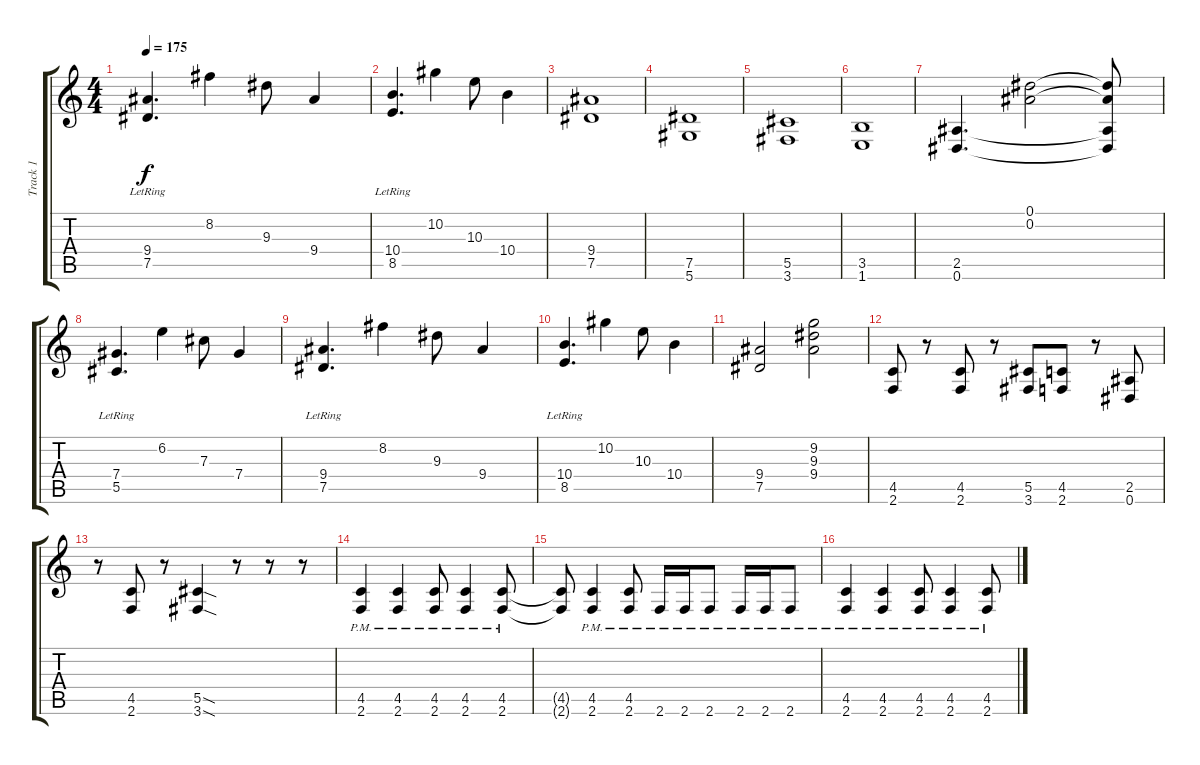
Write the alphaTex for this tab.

\track ("Track 1" "Track 1") {instrument overdrivenguitar}
\staff {score tabs}
\tuning (Eb4 Bb3 Gb3 Db3 Ab2 Eb2) {hide}
\ts (4 4)
\tempo 175
\clef g2
\ks c
(9.4{lr} 7.5{lr}).4{d dy f} 8.2.4 9.3.8 9.4.4 |
(10.4{lr} 8.5{lr}).4{d} 10.2.4 10.3.8 10.4.4 |
(9.4 7.5).1 |
(7.5 5.6).1 |
(5.5 3.6).1 |
(3.5 1.6).1 |
(2.5 0.6).4{d} (0.1 0.2).2 (0.1{t} 0.2{t} 2.5{t} 0.6{t}).8 |
(7.4{lr} 5.5{lr}).4{d} 6.2.4 7.3.8 7.4.4 |
(9.4{lr} 7.5{lr}).4{d} 8.2.4 9.3.8 9.4.4 |
(10.4{lr} 8.5{lr}).4{d} 10.2.4 10.3.8 10.4.4 |
(9.4 7.5).2 (9.2 9.3 9.4).2 |
(4.5 2.6).8 r.8 (4.5 2.6).8 r.8 (5.5 3.6).8 (4.5 2.6).8 r.8 (2.5 0.6).8 |
r.8 (4.5 2.6).8 r.8 (5.5{sod} 3.6{sod}).4 r.8 r.8 r.8 |
(4.5{pm} 2.6{pm}).4 (4.5{pm} 2.6{pm}).4 (4.5{pm} 2.6{pm}).8 (4.5{pm} 2.6{pm}).4 (4.5{pm} 2.6{pm}).8 |
(4.5{t} 2.6{t}).8 (4.5{pm} 2.6{pm}).4 (4.5{pm} 2.6{pm}).8 2.6{pm}.16 2.6{pm}.16 2.6{pm}.8 2.6{pm}.16 2.6{pm}.16 2.6{pm}.8 |
(4.5{pm} 2.6{pm}).4 (4.5{pm} 2.6{pm}).4 (4.5{pm} 2.6{pm}).8 (4.5{pm} 2.6{pm}).4 (4.5{pm} 2.6{pm}).8
